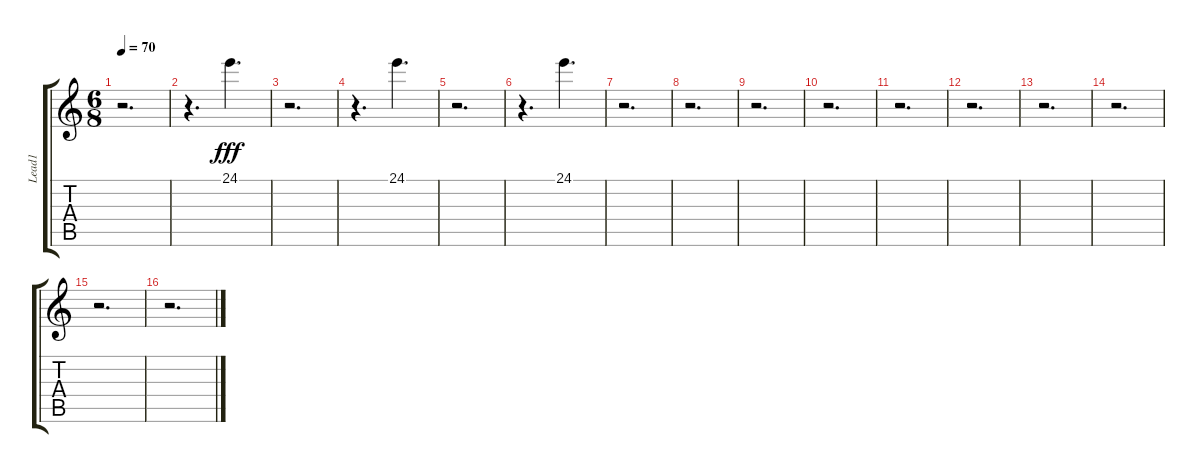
\track ("Lead1" "Lead1") {instrument lead8bassandlead}
\staff {score tabs}
\tuning (E4 B3 G3 D3 A2 E2) {hide}
\ts (6 8)
\tempo 70
\clef g2
\ks c
r.2{d dy fff} |
r.4{d} 24.1.4{d} |
r.2{d} |
r.4{d} 24.1.4{d} |
r.2{d} |
r.4{d} 24.1.4{d} |
r.2{d} |
r.2{d} |
r.2{d} |
r.2{d} |
r.2{d} |
r.2{d} |
r.2{d} |
r.2{d} |
r.2{d} |
r.2{d}
